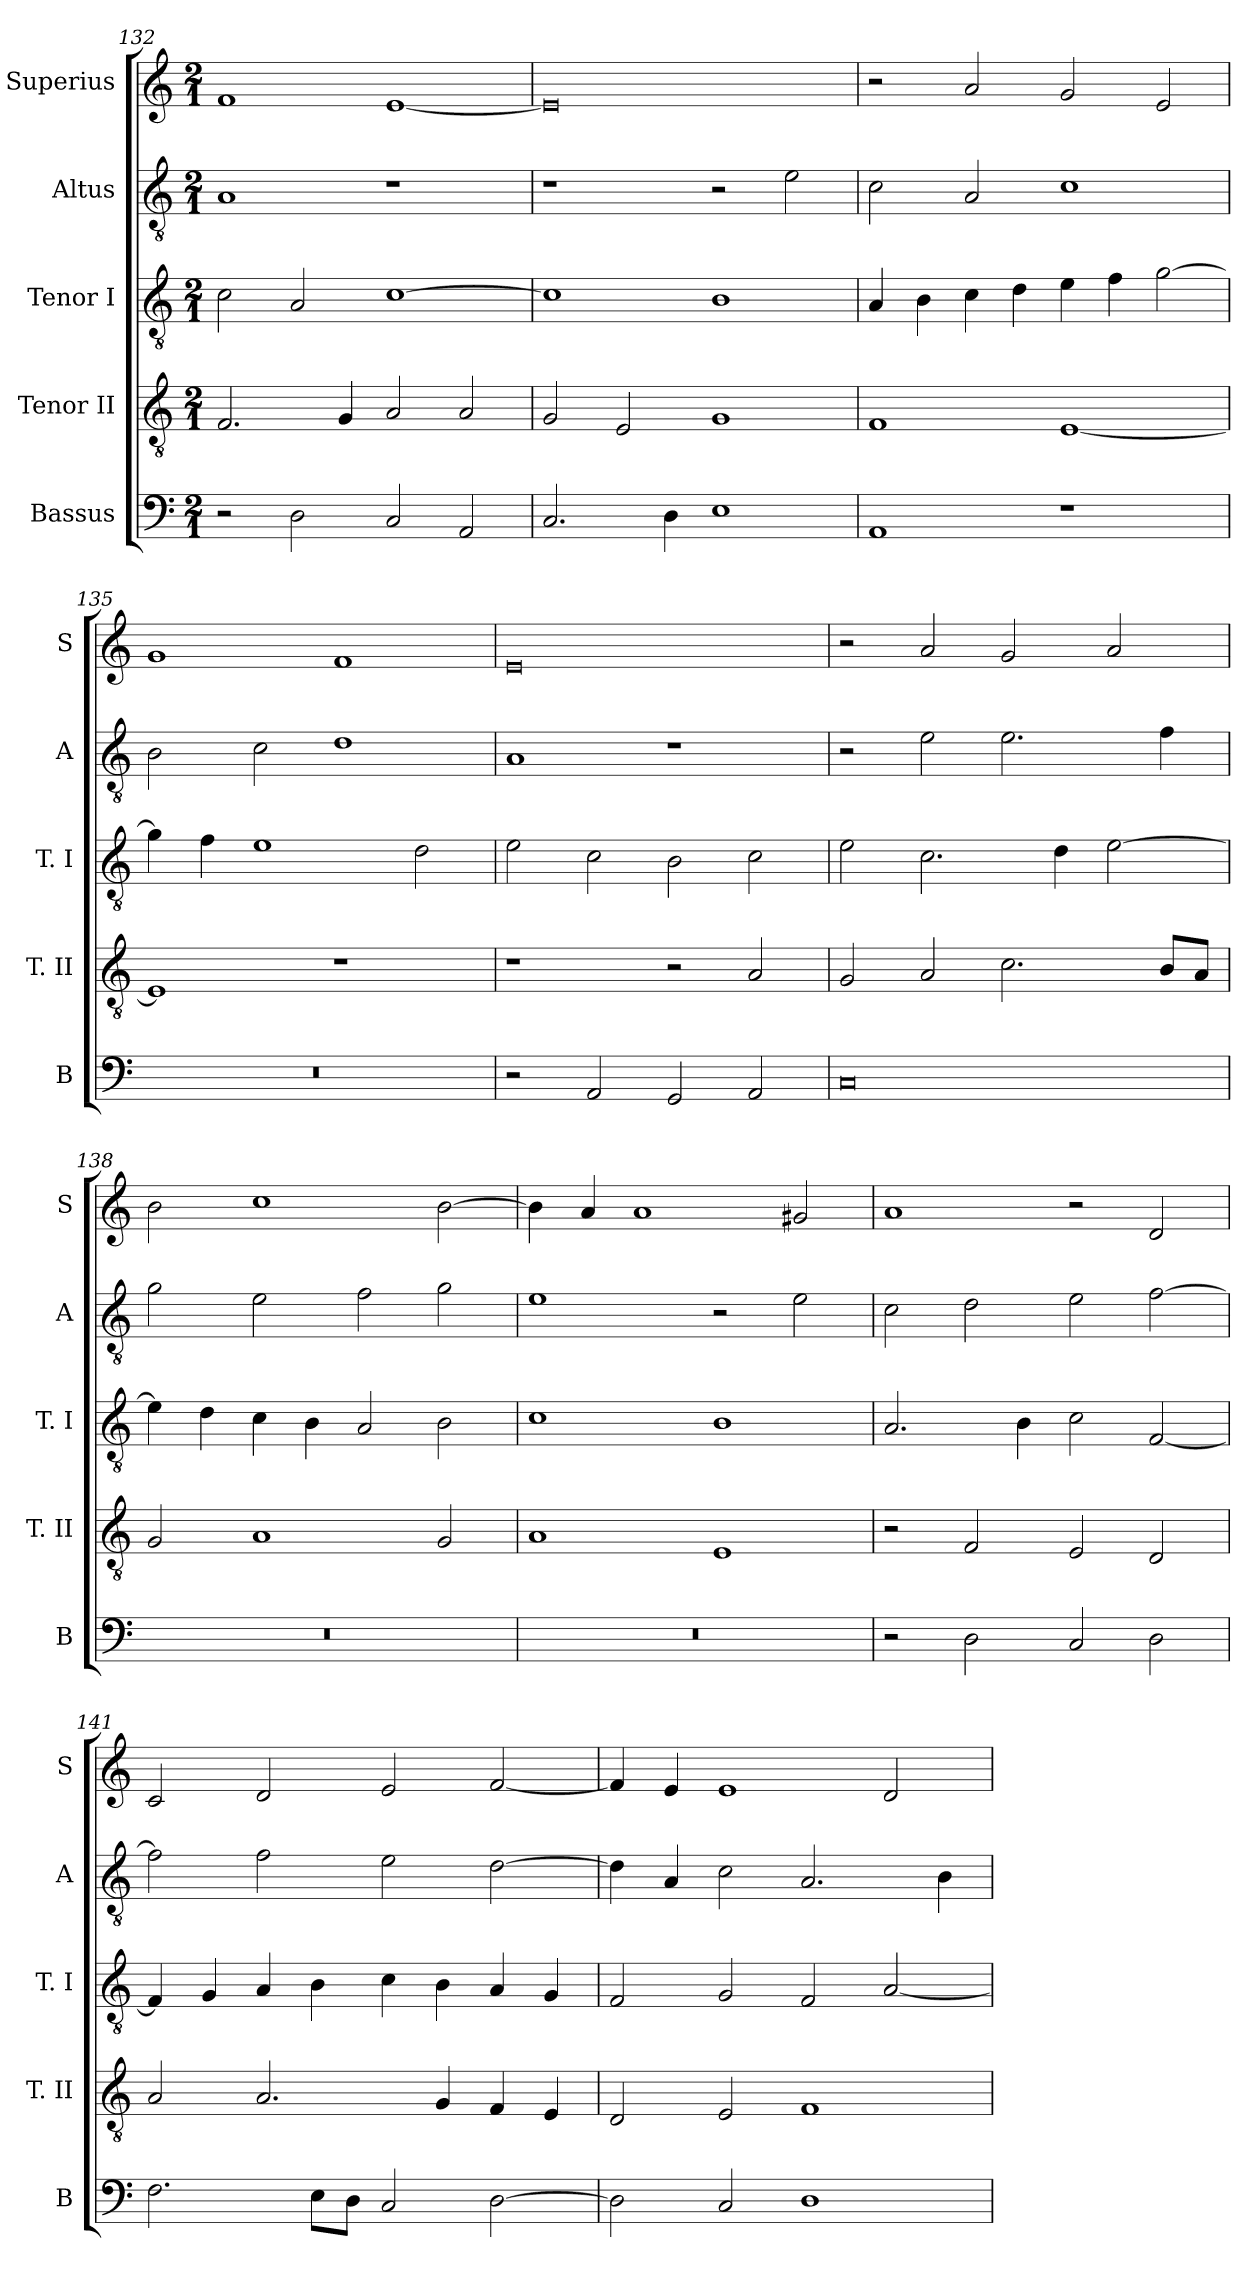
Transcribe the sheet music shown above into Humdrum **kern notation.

**kern	**kern	**kern	**kern	**kern
*part5	*part4	*part3	*part2	*part1
*staff5	*staff4	*staff3	*staff2	*staff1
*I"Bassus	*I"Tenor II	*I"Tenor I	*I"Altus	*I"Superius
*I'B	*I'T. II	*I'T. I	*I'A	*I'S
*clefF4	*clefGv2	*clefGv2	*clefGv2	*clefG2
*k[]	*k[]	*k[]	*k[]	*k[]
*C:	*C:	*C:	*C:	*C:
*M2/1	*M2/1	*M2/1	*M2/1	*M2/1
=132	=132	=132	=132	=132
2r	2.F	2c	1A	1f
2D	.	2A	.	.
.	4G	.	.	.
2C	2A	[1c	1r	[1e
2AA	2A	.	.	.
=133	=133	=133	=133	=133
2.C	2G	1c]	1r	0e]
.	2E	.	.	.
4D	.	.	.	.
1E	1G	1B	2r	.
.	.	.	2e	.
=134	=134	=134	=134	=134
1AA	1F	4A	2c	2r
.	.	4B	.	.
.	.	4c	2A	2a
.	.	4d	.	.
1r	[1E	4e	1c	2g
.	.	4f	.	.
.	.	[2g	.	2e
=135	=135	=135	=135	=135
0r	1E]	4g]	2B	1g
.	.	4f	.	.
.	.	1e	2c	.
.	1r	.	1d	1f
.	.	2d	.	.
=136	=136	=136	=136	=136
2r	1r	2e	1A	0e
2AA	.	2c	.	.
2GG	2r	2B	1r	.
2AA	2A	2c	.	.
=137	=137	=137	=137	=137
0C	2G	2e	2r	2r
.	2A	2.c	2e	2a
.	2.c	.	2.e	2g
.	.	4d	.	.
.	.	[2e	.	2a
.	8BL	.	4f	.
.	8AJ	.	.	.
=138	=138	=138	=138	=138
0r	2G	4e]	2g	2b
.	.	4d	.	.
.	1A	4c	2e	1cc
.	.	4B	.	.
.	.	2A	2f	.
.	2G	2B	2g	[2b
=139	=139	=139	=139	=139
0r	1A	1c	1e	4b]
.	.	.	.	4a
.	.	.	.	1a
.	1E	1B	2r	.
.	.	.	2e	2g#X
=140	=140	=140	=140	=140
2r	2r	2.A	2c	1a
2D	2F	.	2d	.
.	.	4B	.	.
2C	2E	2c	2e	2r
2D	2D	[2F	[2f	2d
=141	=141	=141	=141	=141
2.F	2A	4F]	2f]	2c
.	.	4G	.	.
.	2.A	4A	2f	2d
8EL	.	4B	.	.
8DJ	.	.	.	.
2C	.	4c	2e	2e
.	4G	4B	.	.
[2D	4F	4A	[2d	[2f
.	4E	4G	.	.
=142	=142	=142	=142	=142
2D]	2D	2F	4d]	4f]
.	.	.	4A	4e
2C	2E	2G	2c	1e
1D	1F	2F	2.A	.
.	.	[2A	.	2d
.	.	.	4B	.
=	=	=	=	=
*-	*-	*-	*-	*-
